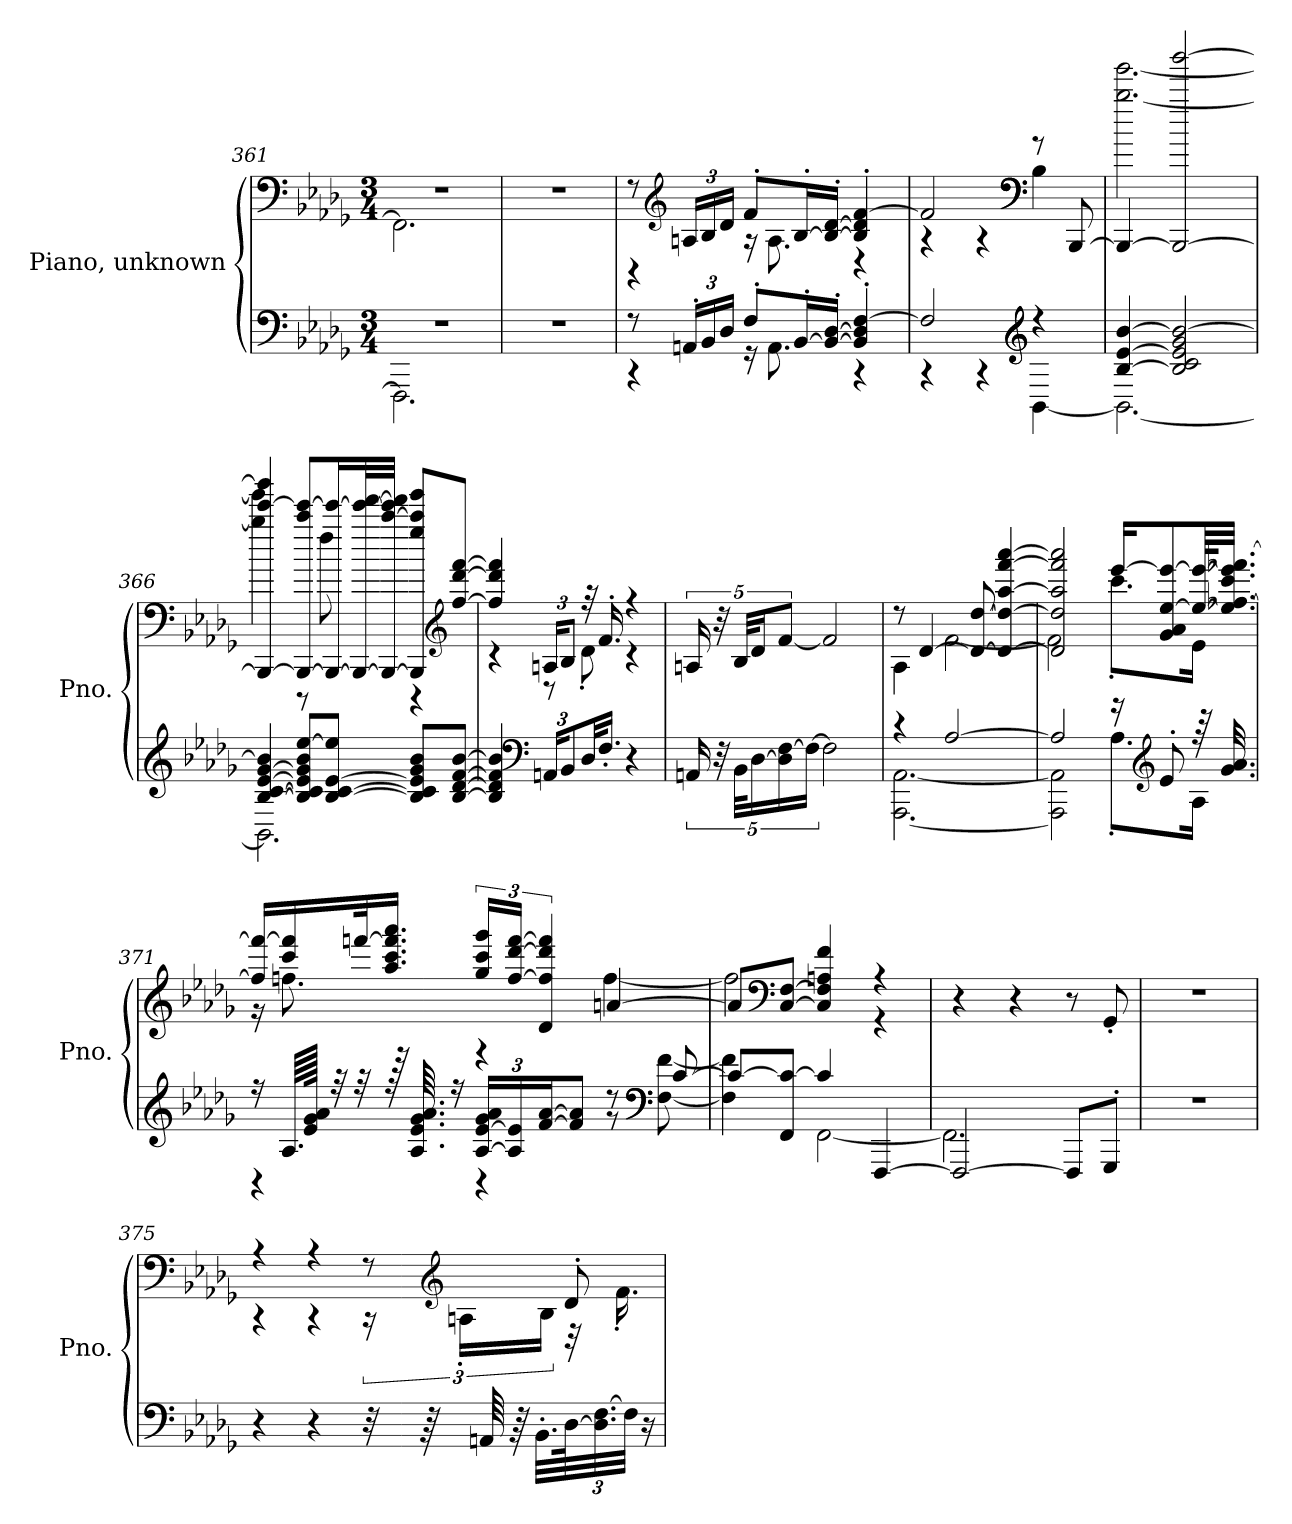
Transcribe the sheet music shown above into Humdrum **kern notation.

**kern	**kern
*part1	*part1
*staff2	*staff1
*I"Piano, unknown	*
*I'Pno.	*
*clefF4	*clefF4
*k[b-e-a-d-g-]	*k[b-e-a-d-g-]
*M3/4	*M3/4
=361	=361
*^	*^
2.r	2.FFF\]	2.r	2.FF\]
*v	*v	*	*
*	*v	*v
=362	=362
2.r	2.r
=363	=363
*^	*^
8r	4r	8r	4r
*	*	*clefG2	*
*Xbrackettup	*	*Xbrackettup	*
24AAn'/LL	.	24An/LL	.
24BB-/	.	24B-/	.
24D-/JJ	.	24d-/JJ	.
8F'/L	16r	8f'/L	16r
.	8.AA\	.	8.A\
[16BB-'/L	.	[16B-'/L	.
16BB-/_' [16D-/'JJ	.	16B-/_' [16d-/'JJ	.
4BB-/]' 4D-/]' [4F/'	4r	4B-/]' 4d-/]' [4f/'	4r
=364	=364	=364	=364
2F/]	4r	2f/]	4r
.	4r	.	4r
*clefG2	*	*clefF4	*
4r	[4BB-\	8r	4B-\
.	.	[8BBB-/	.
=365	=365	=365	=365
[4B-/ [4e-/ [4b-/	2.BB-\_	4BBB-/_	[2.bb-\ [2.ggg-\
2B-/] 2c/ 2e-/] 2g-/ 2b-/_	.	2BBB-/_ [2bbb-/	.
!!LO:LB:g=z	!!
=366	=366	=366	=366
[4B-/ [4c/ [4e-/ [4g-/ 4b-/]	2.BB-\]	4BBB-/_ [4eee-/ 4bbb-/]	4bb-\] 4ggg-\]
8B-/] 8c/] 8e-/] 8g-/] 8b-/ [8ee-/L	.	8BBB-/_ 8ccc/ 8eee-/_L	8r
[8B-/ [8c/ [8e-/ 8ee-/]J	.	16BBB-/_ 16eee-/_L	8ff\
.	.	32BBB-/_ 32eee-/_ [32fff/L	.
.	.	32BBB-/_ [32ccc/ 32eee-/] 32fff/]JJJ	.
8B-/] 8c/] 8e-/] 8g-/ 8b-/L	.	8BBB-/] 8gg-/ 8ccc/] 8ggg-/L	4r
*	*	*clefG2	*
[8B-/ [8d-/ [8f/ [8b-/J	.	[8ff/ [8ddd-/ [8fff/J	.
*v	*v	*	*
=367	=367	=367
4B-/] 4d-/] 4f/] 4b-/]	4ff/] 4ddd-/] 4fff/]	4r
*clefF4	*	*
24AAn/KL	24An/KL	8r
12BB-/	12B-/J	.
32D-/KL	32r	8d-'\
16.F'/JJ	16.f'/	.
4r	4r	4r
*	*v	*v
=368	=368
*brackettup	*brackettup
20AAn/	20An/
40r	40r
40BB-\KLL	40B-/KLL
[20D-\	20d-/J
20D-\] [20F\	[10f/J
20F\JJ_	.
2F\]	2f/]
=369	=369
*^	*^
4r	[2.AAA-\ [2.AA-\	8r	4A-\
.	.	[4d-/	.
[2A-/	.	.	[2f\
.	.	8d-/_ [8dd-/	.
.	.	4d-/_ 4dd-/_ [4aa-/ [4fff/ [4aaa-/	.
!!LO:LB:g=z	!!
=370	=370	=370	=370
2A-/]	2AAA-\] 2AA-\]	2d-/] 2dd-/] 2aa-/] 2fff/] 2aaa-/]	2f\]
16r	8.A-'\L	[16eee-/KL	8.ccc'\L
*clefG2	*	*	*
8e-'/	.	8g-/ 8a-/ [8ee-/ 8eee-/_	.
64r	16A-\Jk	64ee-/_ 64eee-/_KLL	16e-\Jk
32.g-/ 32.a-/	.	32.ee-/] [32.ff-X/ 32.ccc/ 32.eee-/] [32.fff-X/JJJ	.
=371	=371	=371	=371
16r	4r	16ff-/] 16fff-/_LL	16r
64.A-/LLLL	.	16ccc/ 16fff-/]	8.ffn\
128e-/ 128g-/ 128a-/JJJJk	.	.	.
32r	.	.	.
32r	.	[32fffn/K	.
128r	.	16.aa-/ 16.ccc/ 16.fff/] 16.aaa-/JJ	.
64.A-/ 64.e-/ 64.g-/ 64.a-/	.	.	.
16r	.	.	.
*Xbrackettup	*	*	*
[24A-/ [24e-/ 24g-/ 24a-/LL	4r	24gg-/ 24ccc/ 24ggg-/LL	4r
24A-/] 24e-/]	.	[24ff/ [24ddd-/ [24fff/JJ	.
[24f/ [24a-/J	.	6d-/ 6ff/] 6ddd-/] 6fff/]	.
8f/] 8a-/]J	.	.	.
8r	8r	[4an/	[4ff\
*clefF4	*	*	*
[8c/	[8F\ [8f\	.	.
=372	=372	=372	=372
8c/L_	4F\] 4f\]	8a/L]	2ff\]
*	*	*clefF4	*
8FF/ 8c/_J	.	[8C/ [8F/J	.
4c/]	[2FF\	4C/] 4F/] 4An/ 4f/	.
[4FFF/	.	4r	4r
*	*	*v	*v
!!LO:PB:g=z
=373	=373	=373
2FFF/_	2.FF\]	4r
.	.	4r
8FFF/L]	.	8r
8GGG-'/J	.	8GG-'/
*v	*v	*
=374	=374
2.r	2.r
=375	=375
*	*^
4r	4r	4r
4r	4r	4r
32r	8r	24r
64r	.	.
*	*clefG2	*
.	.	24An'\LL
64AAn/	.	.
64r	.	.
32.BB-'\LLL	.	.
.	.	24B-\JJ
[96D-\K	8d-'/	32r
48.D-\] [48.F\	.	.
.	.	16.f'\
48F\JJJ]	.	.
16r	.	.
*	*v	*v
=	=
*-	*-
